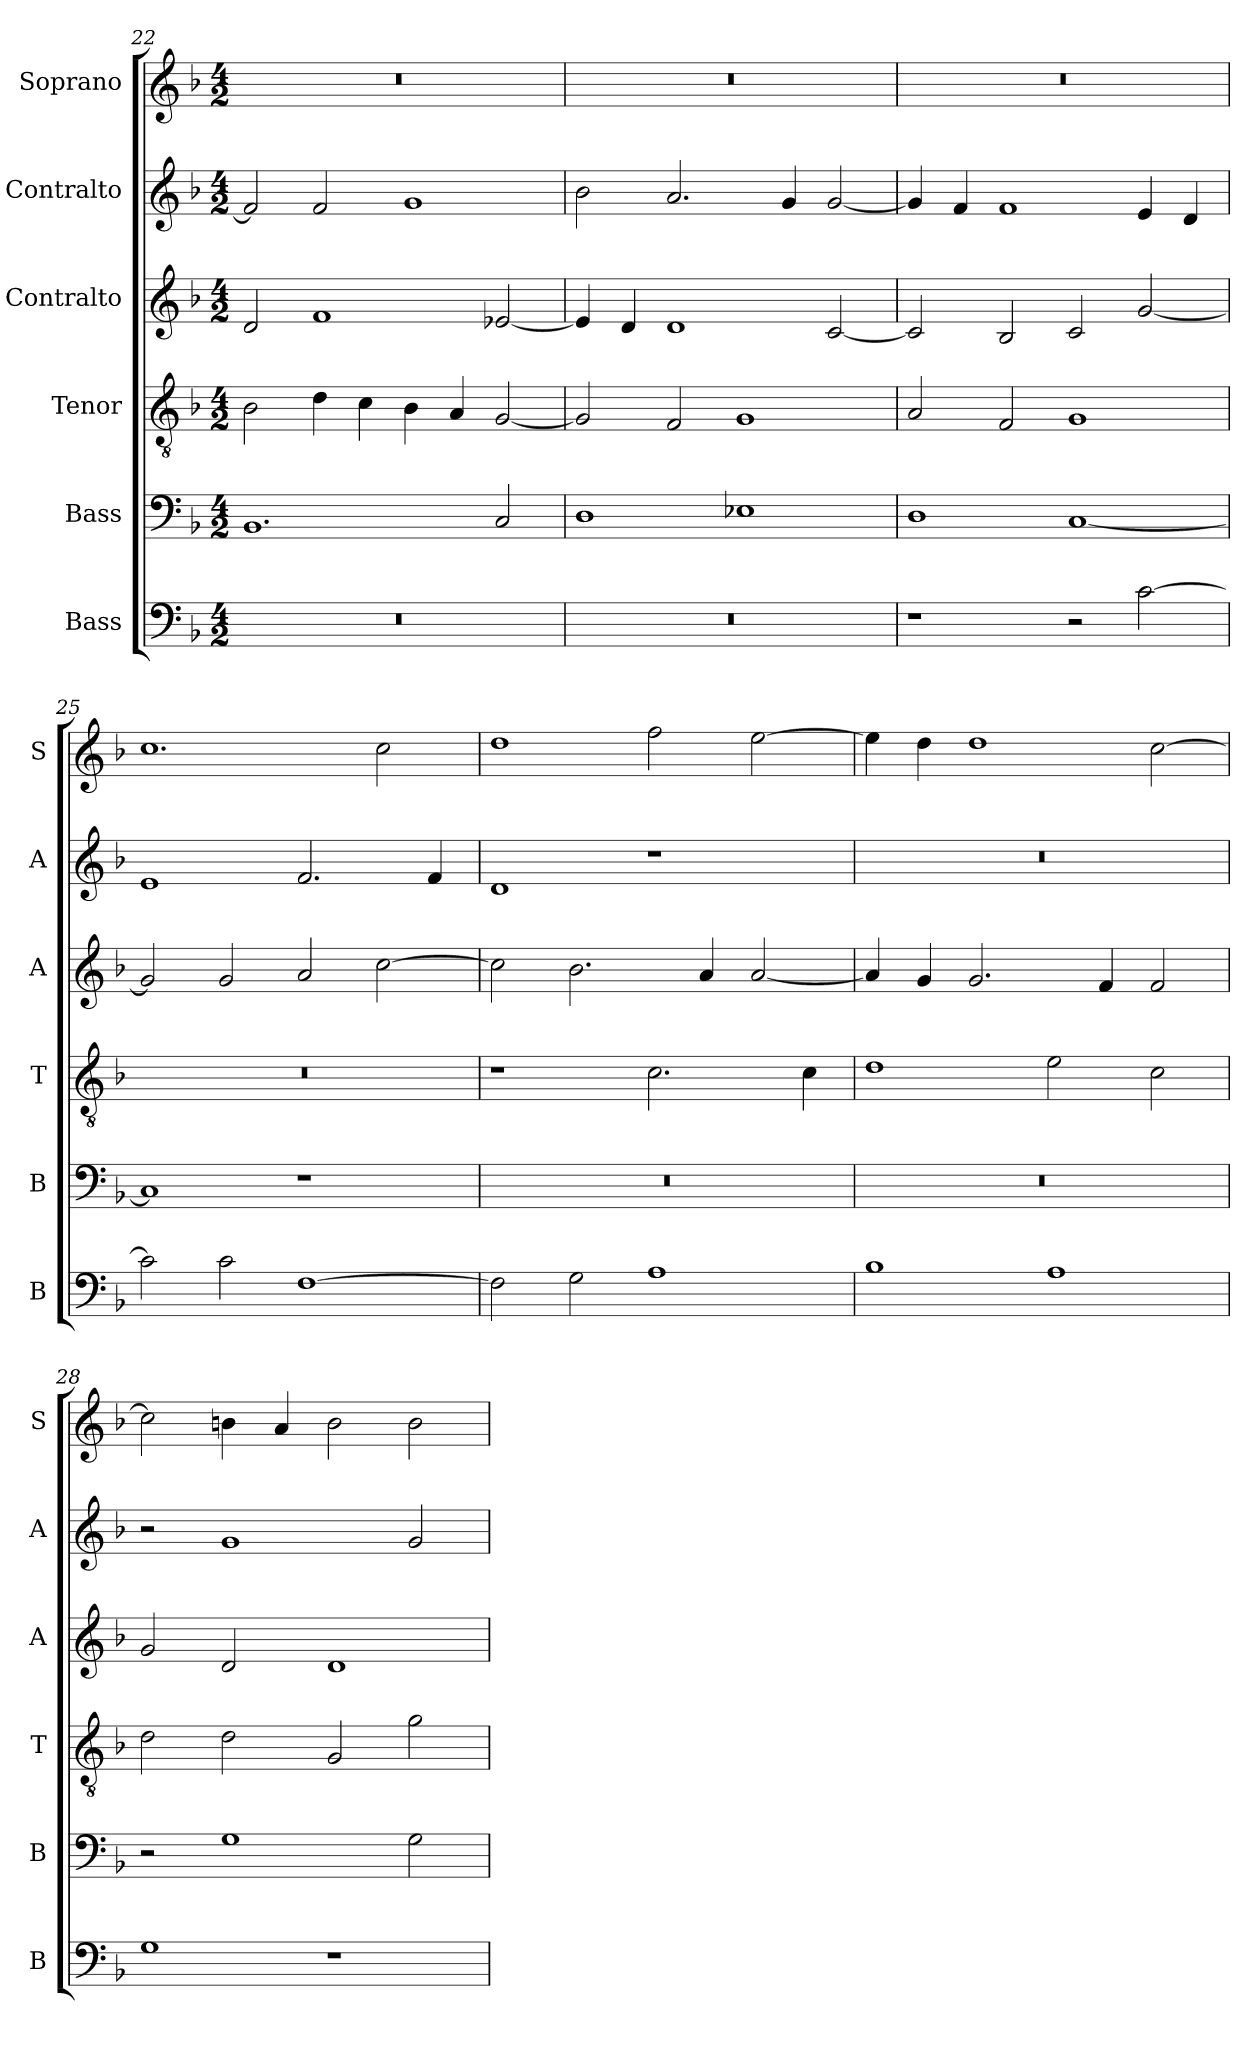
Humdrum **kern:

**kern	**kern	**kern	**kern	**kern	**kern
*part6	*part5	*part4	*part3	*part2	*part1
*staff6	*staff5	*staff4	*staff3	*staff2	*staff1
*I"Bass	*I"Bass	*I"Tenor	*I"Contralto	*I"Contralto	*I"Soprano
*I'B	*I'B	*I'T	*I'A	*I'A	*I'S
*clefF4	*clefF4	*clefGv2	*clefG2	*clefG2	*clefG2
*k[b-]	*k[b-]	*k[b-]	*k[b-]	*k[b-]	*k[b-]
*F:ion	*F:ion	*F:ion	*F:ion	*F:ion	*F:ion
*M4/2	*M4/2	*M4/2	*M4/2	*M4/2	*M4/2
=22	=22	=22	=22	=22	=22
0r	1.BB-	2B-	2d	2f]	0r
.	.	4d	1f	2f	.
.	.	4c	.	.	.
.	.	4B-	.	1g	.
.	.	4A	.	.	.
.	2C	[2G	[2e-X	.	.
=23	=23	=23	=23	=23	=23
0r	1D	2G]	4e-]	2b-	0r
.	.	.	4d	.	.
.	.	2F	1d	2.a	.
.	1E-X	1G	.	.	.
.	.	.	.	4g	.
.	.	.	[2c	[2g	.
=24	=24	=24	=24	=24	=24
1r	1D	2A	2c]	4g]	0r
.	.	.	.	4f	.
.	.	2F	2B-	1f	.
2r	[1C	1G	2c	.	.
[2c	.	.	[2g	4e	.
.	.	.	.	4d	.
=25	=25	=25	=25	=25	=25
2c]	1C]	0r	2g]	1e	1.cc
2c	.	.	2g	.	.
[1F	1r	.	2a	2.f	.
.	.	.	[2cc	.	2cc
.	.	.	.	4f	.
=26	=26	=26	=26	=26	=26
2F]	0r	1r	2cc]	1d	1dd
2G	.	.	2.b-	.	.
1A	.	2.c	.	1r	2ff
.	.	.	4a	.	.
.	.	.	[2a	.	[2ee
.	.	4c	.	.	.
=27	=27	=27	=27	=27	=27
1B-	0r	1d	4a]	0r	4ee]
.	.	.	4g	.	4dd
.	.	.	2.g	.	1dd
1A	.	2e	.	.	.
.	.	.	4f	.	.
.	.	2c	2f	.	[2cc
=28	=28	=28	=28	=28	=28
1G	2r	2d	2g	2r	2cc]
.	1G	2d	2d	1g	4bn
.	.	.	.	.	4a
1r	.	2G	1d	.	2b
.	2G	2g	.	2g	2b
=	=	=	=	=	=
*-	*-	*-	*-	*-	*-
